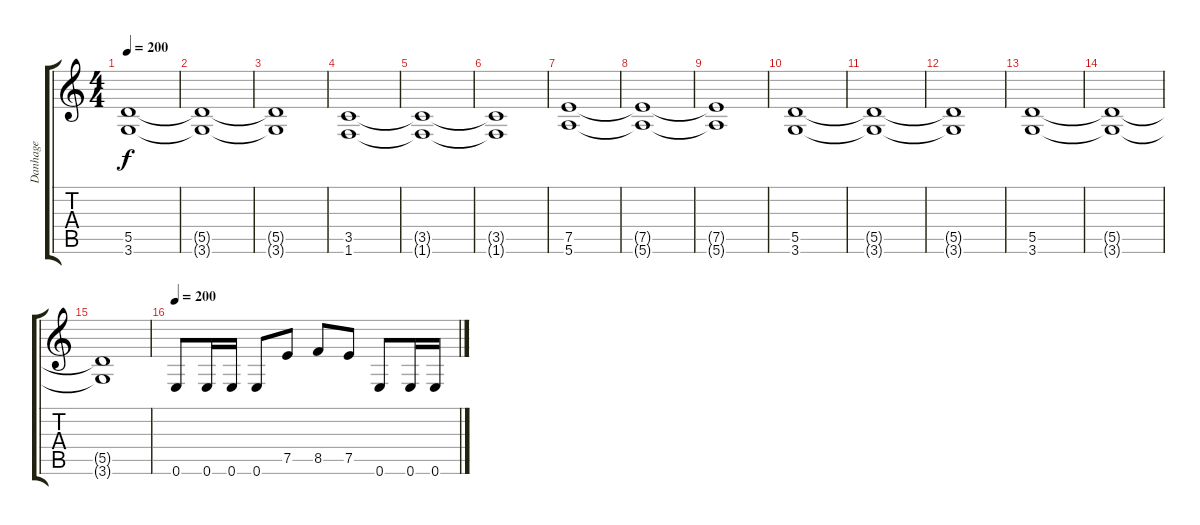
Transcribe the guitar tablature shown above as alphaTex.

\track ("Danhage" "Danhage") {instrument distortionguitar}
\staff {score tabs}
\tuning (E4 B3 G3 D3 A2 E2) {hide}
\ts (4 4)
\tempo 200
\clef g2
\ks c
(5.5 3.6).1{dy f} |
(5.5{t} 3.6{t}).1 |
(5.5{t} 3.6{t}).1 |
(3.5 1.6).1 |
(3.5{t} 1.6{t}).1 |
(3.5{t} 1.6{t}).1 |
(7.5 5.6).1 |
(7.5{t} 5.6{t}).1 |
(7.5{t} 5.6{t}).1 |
(5.5 3.6).1 |
(5.5{t} 3.6{t}).1 |
(5.5{t} 3.6{t}).1 |
(5.5 3.6).1 |
(5.5{t} 3.6{t}).1 |
(5.5{t} 3.6{t}).1 |
\tempo 200
0.6.8 0.6.16 0.6.16 0.6.8 7.5.8 8.5.8 7.5.8 0.6.8 0.6.16 0.6.16
